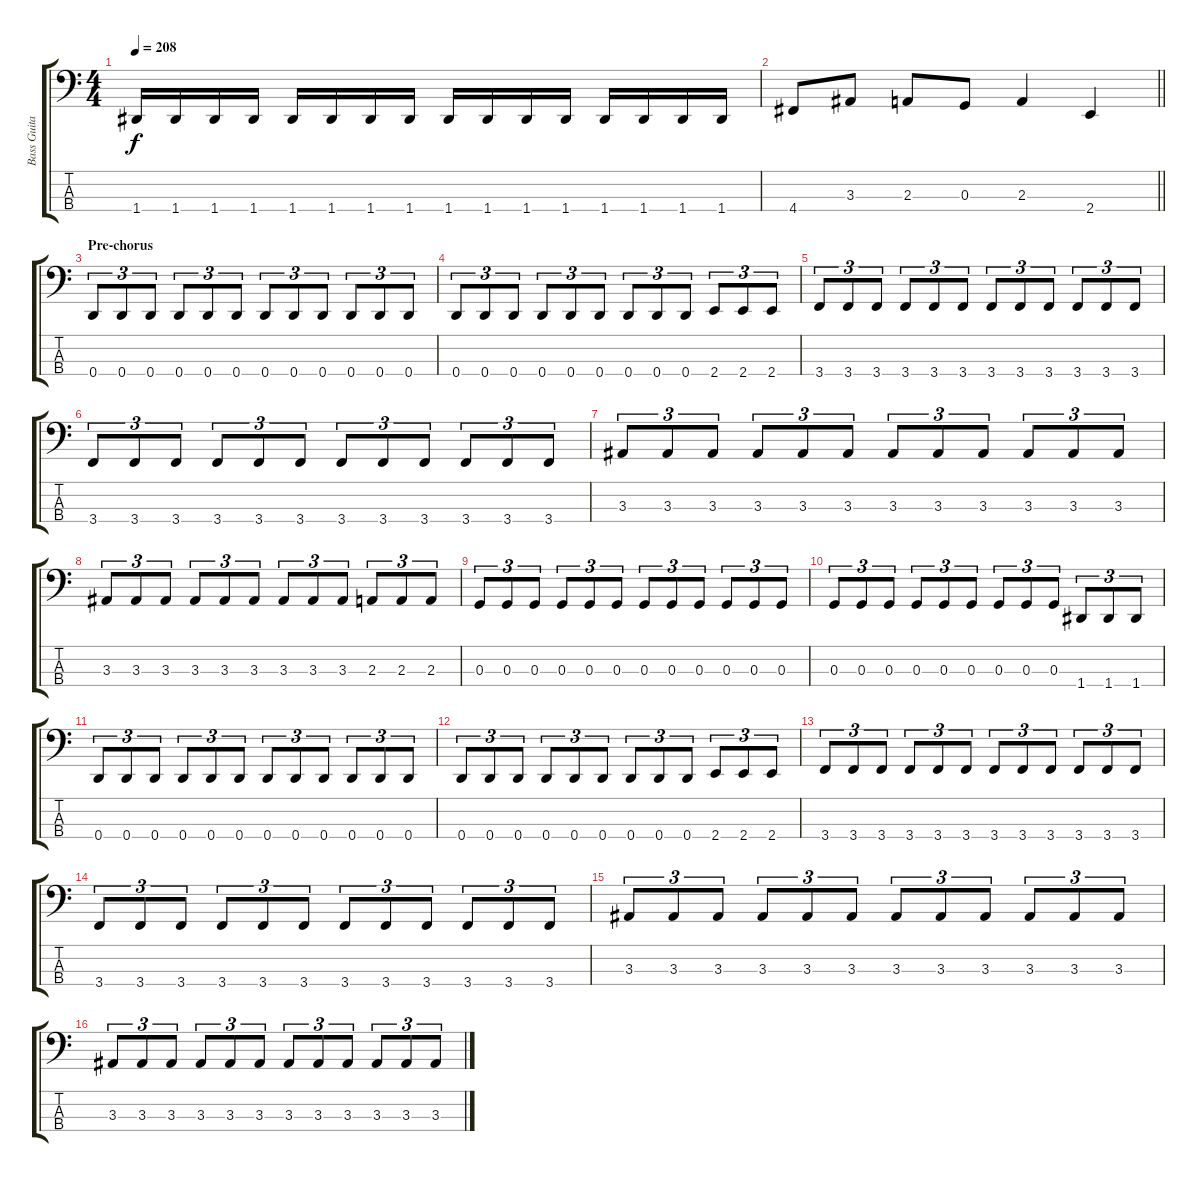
\track ("Bass Guitar" "Bass Guita") {instrument electricbasspick}
\staff {score tabs}
\tuning (F2 C2 G1 D1) {hide}
\ts (4 4)
\tempo 208
\clef f4
\ks c
1.4.16{dy f} 1.4.16 1.4.16 1.4.16 1.4.16 1.4.16 1.4.16 1.4.16 1.4.16 1.4.16 1.4.16 1.4.16 1.4.16 1.4.16 1.4.16 1.4.16 |
\barLineRight lightlight
4.4.8 3.3.8 2.3.8 0.3.8 2.3.4 2.4.4 |
\section ("" "Pre-chorus")
0.4.8{tu (3 2)} 0.4.8{tu (3 2)} 0.4.8{tu (3 2)} 0.4.8{tu (3 2)} 0.4.8{tu (3 2)} 0.4.8{tu (3 2)} 0.4.8{tu (3 2)} 0.4.8{tu (3 2)} 0.4.8{tu (3 2)} 0.4.8{tu (3 2)} 0.4.8{tu (3 2)} 0.4.8{tu (3 2)} |
0.4.8{tu (3 2)} 0.4.8{tu (3 2)} 0.4.8{tu (3 2)} 0.4.8{tu (3 2)} 0.4.8{tu (3 2)} 0.4.8{tu (3 2)} 0.4.8{tu (3 2)} 0.4.8{tu (3 2)} 0.4.8{tu (3 2)} 2.4.8{tu (3 2)} 2.4.8{tu (3 2)} 2.4.8{tu (3 2)} |
3.4.8{tu (3 2)} 3.4.8{tu (3 2)} 3.4.8{tu (3 2)} 3.4.8{tu (3 2)} 3.4.8{tu (3 2)} 3.4.8{tu (3 2)} 3.4.8{tu (3 2)} 3.4.8{tu (3 2)} 3.4.8{tu (3 2)} 3.4.8{tu (3 2)} 3.4.8{tu (3 2)} 3.4.8{tu (3 2)} |
3.4.8{tu (3 2)} 3.4.8{tu (3 2)} 3.4.8{tu (3 2)} 3.4.8{tu (3 2)} 3.4.8{tu (3 2)} 3.4.8{tu (3 2)} 3.4.8{tu (3 2)} 3.4.8{tu (3 2)} 3.4.8{tu (3 2)} 3.4.8{tu (3 2)} 3.4.8{tu (3 2)} 3.4.8{tu (3 2)} |
3.3.8{tu (3 2)} 3.3.8{tu (3 2)} 3.3.8{tu (3 2)} 3.3.8{tu (3 2)} 3.3.8{tu (3 2)} 3.3.8{tu (3 2)} 3.3.8{tu (3 2)} 3.3.8{tu (3 2)} 3.3.8{tu (3 2)} 3.3.8{tu (3 2)} 3.3.8{tu (3 2)} 3.3.8{tu (3 2)} |
3.3.8{tu (3 2)} 3.3.8{tu (3 2)} 3.3.8{tu (3 2)} 3.3.8{tu (3 2)} 3.3.8{tu (3 2)} 3.3.8{tu (3 2)} 3.3.8{tu (3 2)} 3.3.8{tu (3 2)} 3.3.8{tu (3 2)} 2.3.8{tu (3 2)} 2.3.8{tu (3 2)} 2.3.8{tu (3 2)} |
0.3.8{tu (3 2)} 0.3.8{tu (3 2)} 0.3.8{tu (3 2)} 0.3.8{tu (3 2)} 0.3.8{tu (3 2)} 0.3.8{tu (3 2)} 0.3.8{tu (3 2)} 0.3.8{tu (3 2)} 0.3.8{tu (3 2)} 0.3.8{tu (3 2)} 0.3.8{tu (3 2)} 0.3.8{tu (3 2)} |
0.3.8{tu (3 2)} 0.3.8{tu (3 2)} 0.3.8{tu (3 2)} 0.3.8{tu (3 2)} 0.3.8{tu (3 2)} 0.3.8{tu (3 2)} 0.3.8{tu (3 2)} 0.3.8{tu (3 2)} 0.3.8{tu (3 2)} 1.4.8{tu (3 2)} 1.4.8{tu (3 2)} 1.4.8{tu (3 2)} |
0.4.8{tu (3 2)} 0.4.8{tu (3 2)} 0.4.8{tu (3 2)} 0.4.8{tu (3 2)} 0.4.8{tu (3 2)} 0.4.8{tu (3 2)} 0.4.8{tu (3 2)} 0.4.8{tu (3 2)} 0.4.8{tu (3 2)} 0.4.8{tu (3 2)} 0.4.8{tu (3 2)} 0.4.8{tu (3 2)} |
0.4.8{tu (3 2)} 0.4.8{tu (3 2)} 0.4.8{tu (3 2)} 0.4.8{tu (3 2)} 0.4.8{tu (3 2)} 0.4.8{tu (3 2)} 0.4.8{tu (3 2)} 0.4.8{tu (3 2)} 0.4.8{tu (3 2)} 2.4.8{tu (3 2)} 2.4.8{tu (3 2)} 2.4.8{tu (3 2)} |
3.4.8{tu (3 2)} 3.4.8{tu (3 2)} 3.4.8{tu (3 2)} 3.4.8{tu (3 2)} 3.4.8{tu (3 2)} 3.4.8{tu (3 2)} 3.4.8{tu (3 2)} 3.4.8{tu (3 2)} 3.4.8{tu (3 2)} 3.4.8{tu (3 2)} 3.4.8{tu (3 2)} 3.4.8{tu (3 2)} |
3.4.8{tu (3 2)} 3.4.8{tu (3 2)} 3.4.8{tu (3 2)} 3.4.8{tu (3 2)} 3.4.8{tu (3 2)} 3.4.8{tu (3 2)} 3.4.8{tu (3 2)} 3.4.8{tu (3 2)} 3.4.8{tu (3 2)} 3.4.8{tu (3 2)} 3.4.8{tu (3 2)} 3.4.8{tu (3 2)} |
3.3.8{tu (3 2)} 3.3.8{tu (3 2)} 3.3.8{tu (3 2)} 3.3.8{tu (3 2)} 3.3.8{tu (3 2)} 3.3.8{tu (3 2)} 3.3.8{tu (3 2)} 3.3.8{tu (3 2)} 3.3.8{tu (3 2)} 3.3.8{tu (3 2)} 3.3.8{tu (3 2)} 3.3.8{tu (3 2)} |
3.3.8{tu (3 2)} 3.3.8{tu (3 2)} 3.3.8{tu (3 2)} 3.3.8{tu (3 2)} 3.3.8{tu (3 2)} 3.3.8{tu (3 2)} 3.3.8{tu (3 2)} 3.3.8{tu (3 2)} 3.3.8{tu (3 2)} 3.3.8{tu (3 2)} 3.3.8{tu (3 2)} 3.3.8{tu (3 2)}
